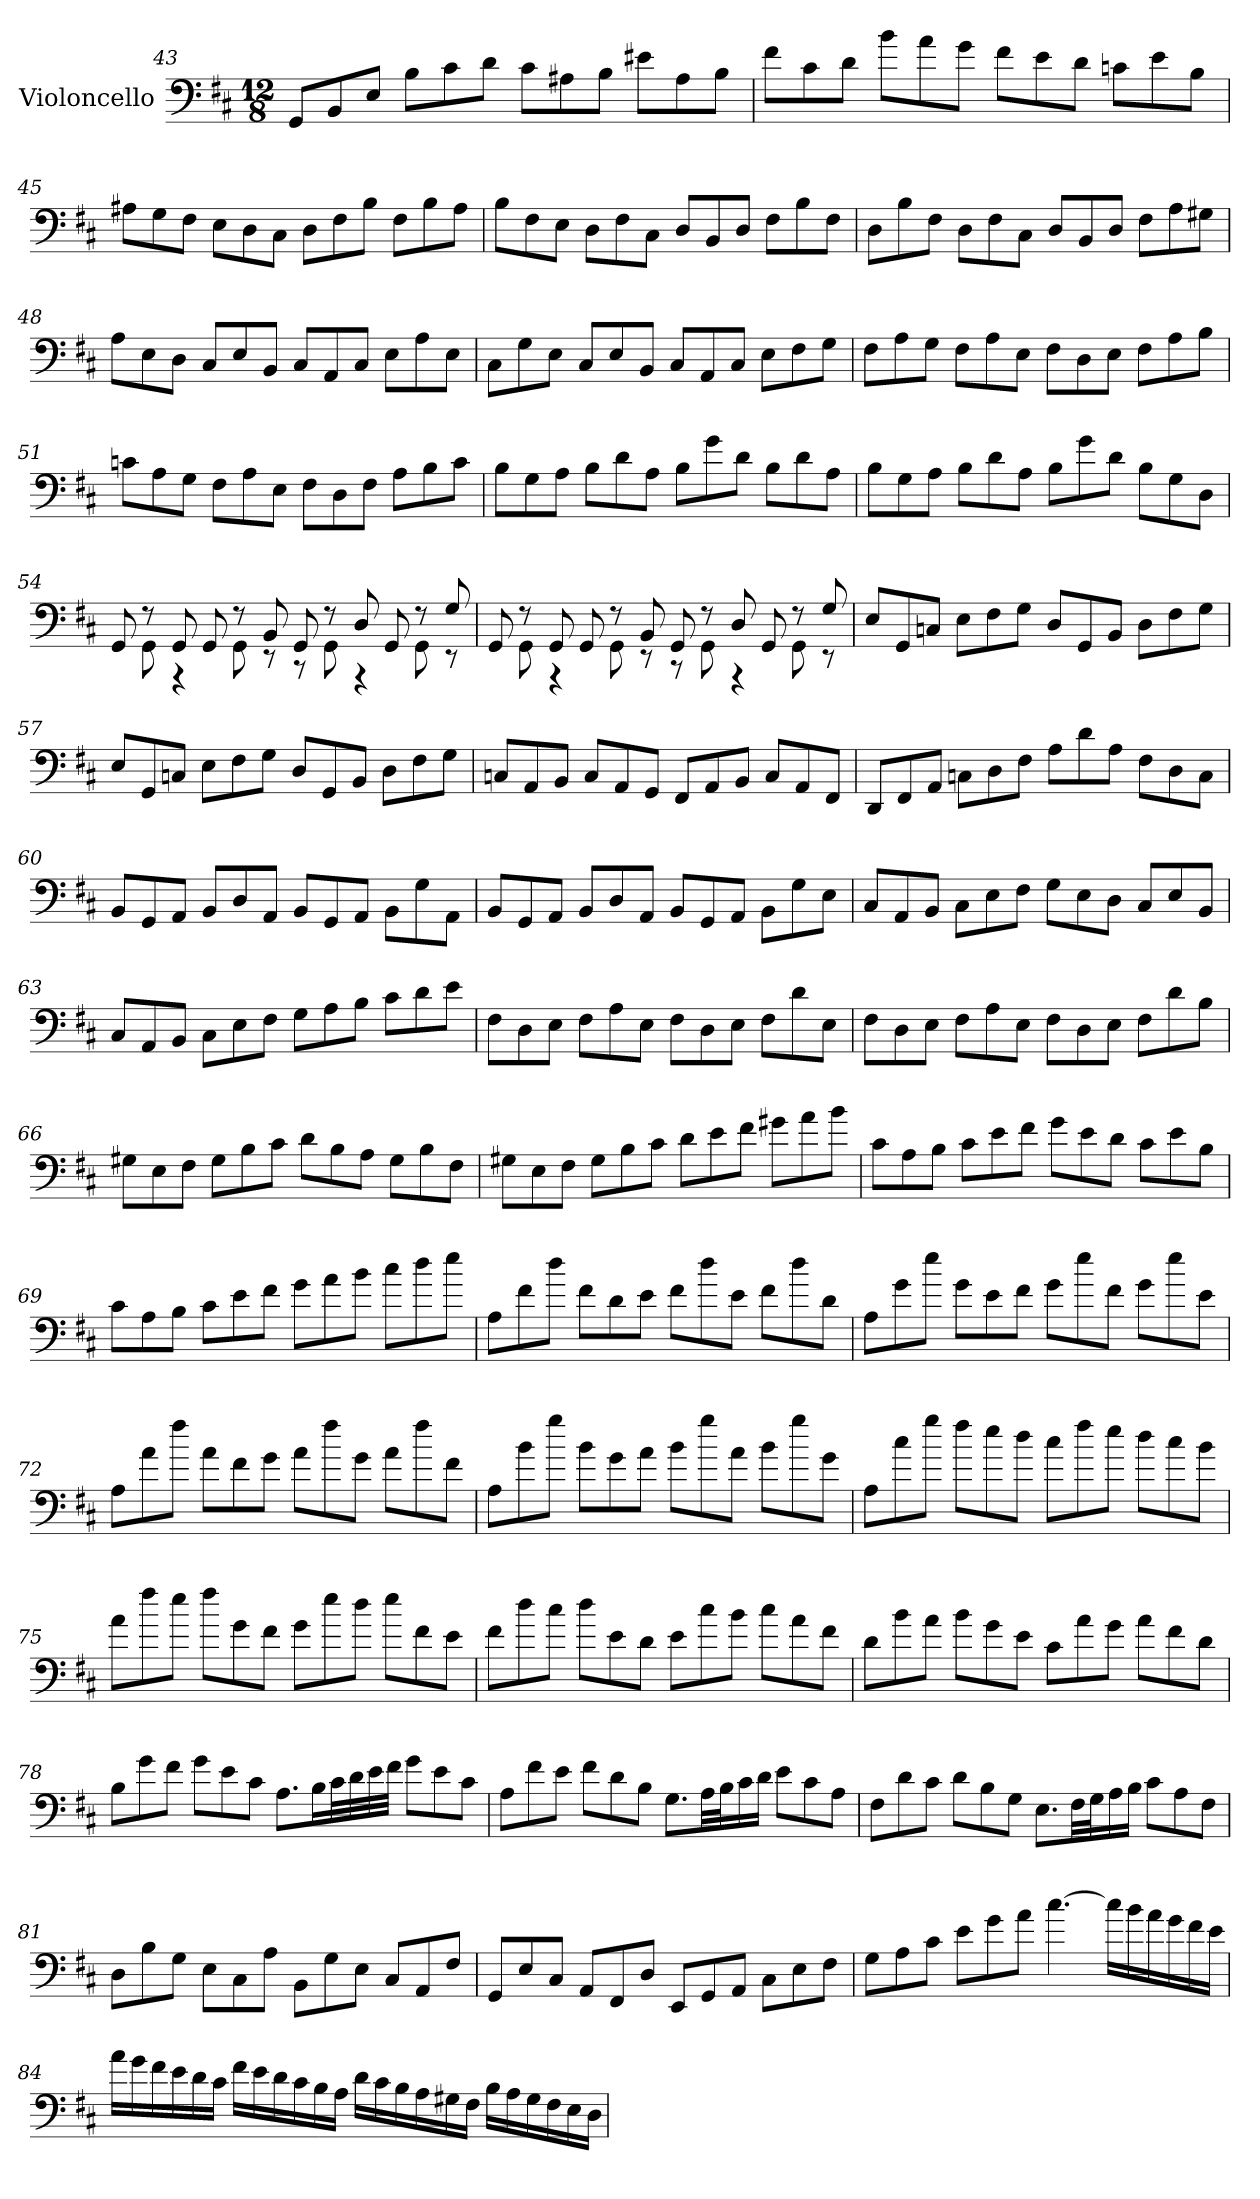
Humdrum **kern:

**kern
*part1
*staff1
*I"Violoncello
*I'Vc.
!!LO:LB:g=z
*clefF4
*k[f#c#]
*M12/8
=43
8GG/L
8BB/
8E/J
8B\L
8c#\
8d\J
8c#\L
8A#X\
8B\J
8e#X\L
8A#\
8B\J
=44
8f#\L
8c#\
8d\J
8b\L
8a\
8g\J
8f#\L
8e\
8d\J
8cn\L
8e\
8B\J
!!LO:LB:g=z
=45
8A#X\L
8G\
8F#\J
8E\L
8D\
8C#\J
8D\L
8F#\
8B\J
8F#\L
8B\
8A#\J
=46
8B\L
8F#\
8E\J
8D\L
8F#\
8C#\J
8D/L
8BB/
8D/J
8F#\L
8B\
8F#\J
=47
8D\L
8B\
8F#\J
8D\L
8F#\
8C#\J
8D/L
8BB/
8D/J
8F#\L
8A\
8G#X\J
!!LO:PB:g=z
=48
8A\L
8E\
8D\J
8C#/L
8E/
8BB/J
8C#/L
8AA/
8C#/J
8E\L
8A\
8E\J
=49
8C#\L
8G\
8E\J
8C#/L
8E/
8BB/J
8C#/L
8AA/
8C#/J
8E\L
8F#\
8G\J
=50
8F#\L
8A\
8G\J
8F#\L
8A\
8E\J
8F#\L
8D\
8E\J
8F#\L
8A\
8B\J
!!LO:LB:g=z
=51
8cn\L
8A\
8G\J
8F#\L
8A\
8E\J
8F#\L
8D\
8F#\J
8A\L
8B\
8c\J
=52
8B\L
8G\
8A\J
8B\L
8d\
8A\J
8B\L
8g\
8d\J
8B\L
8d\
8A\J
=53
8B\L
8G\
8A\J
8B\L
8d\
8A\J
8B\L
8g\
8d\J
8B\L
8G\
8D\J
!!LO:LB:g=z
=54
*^
8GG/	8ryy
8r	8GG\
8GG/	4r
8GG/	.
8r	8GG\
8BB/	8r
8GG/	8r
8r	8GG\
8D/	4r
8GG/	.
8r	8GG\
8G/	8r
=55	=55
8GG/	8ryy
8r	8GG\
8GG/	4r
8GG/	.
8r	8GG\
8BB/	8r
8GG/	8r
8r	8GG\
8D/	4r
8GG/	.
8r	8GG\
8G/	8r
*v	*v
!!LO:LB:g=z
=56
8E/L
8GG/
8Cn/J
8E\L
8F#\
8G\J
8D/L
8GG/
8BB/J
8D\L
8F#\
8G\J
=57
8E/L
8GG/
8Cn/J
8E\L
8F#\
8G\J
8D/L
8GG/
8BB/J
8D\L
8F#\
8G\J
=58
8Cn/L
8AA/
8BB/J
8C/L
8AA/
8GG/J
8FF#/L
8AA/
8BB/J
8C/L
8AA/
8FF#/J
!!LO:LB:g=z
=59
8DD/L
8FF#/
8AA/J
8Cn\L
8D\
8F#\J
8A\L
8d\
8A\J
8F#\L
8D\
8C\J
=60
8BB/L
8GG/
8AA/J
8BB/L
8D/
8AA/J
8BB/L
8GG/
8AA/J
8BB\L
8G\
8AA\J
=61
8BB/L
8GG/
8AA/J
8BB/L
8D/
8AA/J
8BB/L
8GG/
8AA/J
8BB\L
8G\
8E\J
!!LO:LB:g=z
=62
8C#/L
8AA/
8BB/J
8C#\L
8E\
8F#\J
8G\L
8E\
8D\J
8C#/L
8E/
8BB/J
=63
8C#/L
8AA/
8BB/J
8C#\L
8E\
8F#\J
8G\L
8A\
8B\J
8c#\L
8d\
8e\J
=64
8F#\L
8D\
8E\J
8F#\L
8A\
8E\J
8F#\L
8D\
8E\J
8F#\L
8d\
8E\J
!!LO:LB:g=z
=65
8F#\L
8D\
8E\J
8F#\L
8A\
8E\J
8F#\L
8D\
8E\J
8F#\L
8d\
8B\J
=66
8G#X\L
8E\
8F#\J
8G#\L
8B\
8c#\J
8d\L
8B\
8A\J
8G#\L
8B\
8F#\J
=67
8G#X\L
8E\
8F#\J
8G#\L
8B\
8c#\J
8d\L
8e\
8f#\J
8g#X\L
8a\
8b\J
!!LO:LB:g=z
=68
8c#\L
8A\
8B\J
8c#\L
8e\
8f#\J
8g\L
8e\
8d\J
8c#\L
8e\
8B\J
=69
8c#\L
8A\
8B\J
8c#\L
8e\
8f#\J
8g\L
8a\
8b\J
8cc#\L
8dd\
8ee\J
!!LO:LB:g=z
=70
8A\L
8f#\
8dd\J
8f#\L
8d\
8e\J
8f#\L
8dd\
8e\J
8f#\L
8dd\
8d\J
=71
8A\L
8g\
8ee\J
8g\L
8e\
8f#\J
8g\L
8ee\
8f#\J
8g\L
8ee\
8e\J
!!LO:LB:g=z
=72
8A\L
8a\
8ff#\J
8a\L
8f#\
8g\J
8a\L
8ff#\
8g\J
8a\L
8ff#\
8f#\J
=73
8A\L
8b\
8gg\J
8b\L
8g\
8a\J
8b\L
8gg\
8a\J
8b\L
8gg\
8g\J
!!LO:LB:g=z
=74
8A\L
8cc#\
8gg\J
8ff#\L
8ee\
8dd\J
8cc#\L
8ff#\
8ee\J
8dd\L
8cc#\
8b\J
=75
8a\L
8ff#\
8ee\J
8ff#\L
8g\
8f#\J
8g\L
8ee\
8dd\J
8ee\L
8f#\
8e\J
!!LO:PB:g=z
=76
8f#\L
8dd\
8cc#\J
8dd\L
8e\
8d\J
8e\L
8cc#\
8b\J
8cc#\L
8a\
8f#\J
=77
8d\L
8b\
8a\J
8b\L
8g\
8e\J
8c#\L
8a\
8g\J
8a\L
8f#\
8d\J
!!LO:LB:g=z
=78
8B\L
8g\
8f#\J
8g\L
8e\
8c#\J
8.A\L
16B\L
32c#\L
32d\
32e\
32f#\JJJ
8g\L
8e\
8c#\J
=79
8A\L
8f#\
8e\J
8f#\L
8d\
8B\J
8.G\L
32A\LL
32B\J
16c#\
16d\JJ
8e\L
8c#\
8A\J
!!LO:LB:g=z
=80
8F#\L
8d\
8c#\J
8d\L
8B\
8G\J
8.E\L
32F#\LL
32G\J
16A\
16B\JJ
8c#\L
8A\
8F#\J
=81
8D\L
8B\
8G\J
8E\L
8C#\
8A\J
8BB\L
8G\
8E\J
8C#/L
8AA/
8F#/J
=82
8GG/L
8E/
8C#/J
8AA/L
8FF#/
8D/J
8EE/L
8GG/
8AA/J
8C#\L
8E\
8F#\J
!!LO:LB:g=z
=83
8G\L
8A\
8c#\J
8e\L
8g\
8a\J
[4.cc#\
16cc#\LL]
16b\
16a\
16g\
16f#\
16e\JJ
!!LO:LB:g=z
=84
16a\LL
16g\
16f#\
16e\
16d\
16c#\JJ
16f#\LL
16e\
16d\
16c#\
16B\
16A\JJ
16d\LL
16c#\
16B\
16A\
16G#X\
16F#\JJ
16B\LL
16A\
16G#\
16F#\
16E\
16D\JJ
=
*-
